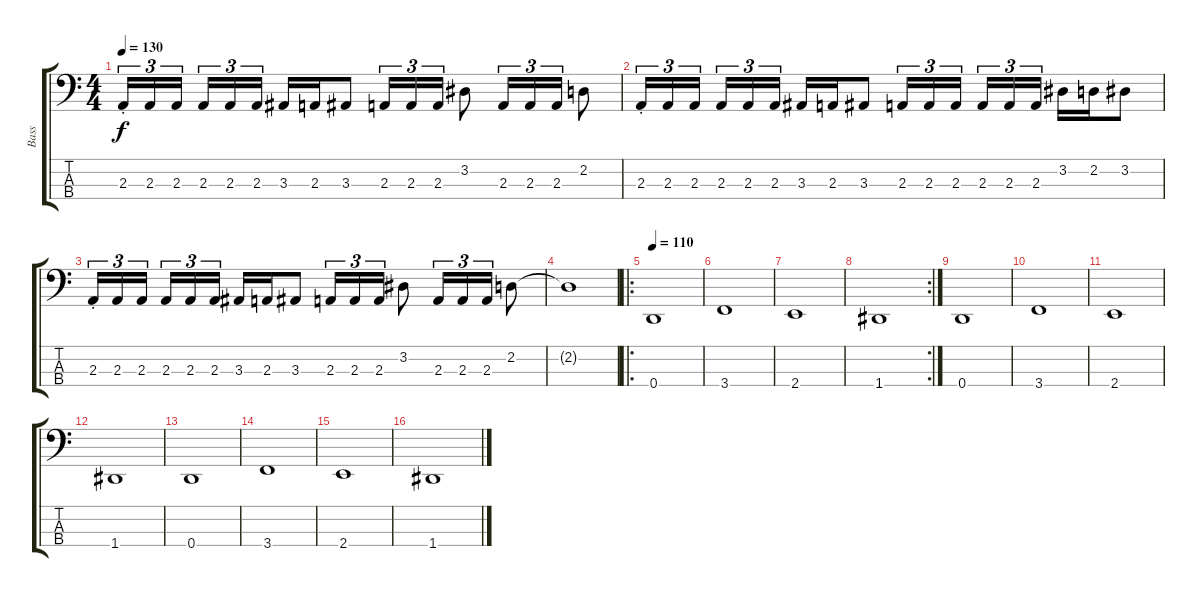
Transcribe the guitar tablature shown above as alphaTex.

\track ("Bass" "Bass") {instrument electricbasspick}
\staff {score tabs}
\tuning (F2 C2 G1 D1) {hide}
\ts (4 4)
\tempo 130
\clef f4
\ks c
2.3{st}.16{tu (3 2) dy f} 2.3.16{tu (3 2)} 2.3.16{tu (3 2)} 2.3.16{tu (3 2)} 2.3.16{tu (3 2)} 2.3.16{tu (3 2)} 3.3.16 2.3.16 3.3.8 2.3.16{tu (3 2)} 2.3.16{tu (3 2)} 2.3.16{tu (3 2)} 3.2.8 2.3.16{tu (3 2)} 2.3.16{tu (3 2)} 2.3.16{tu (3 2)} 2.2.8 |
2.3{st}.16{tu (3 2)} 2.3.16{tu (3 2)} 2.3.16{tu (3 2)} 2.3.16{tu (3 2)} 2.3.16{tu (3 2)} 2.3.16{tu (3 2)} 3.3.16 2.3.16 3.3.8 2.3.16{tu (3 2)} 2.3.16{tu (3 2)} 2.3.16{tu (3 2)} 2.3.16{tu (3 2)} 2.3.16{tu (3 2)} 2.3.16{tu (3 2)} 3.2.16 2.2.16 3.2.8 |
2.3{st}.16{tu (3 2)} 2.3.16{tu (3 2)} 2.3.16{tu (3 2)} 2.3.16{tu (3 2)} 2.3.16{tu (3 2)} 2.3.16{tu (3 2)} 3.3.16 2.3.16 3.3.8 2.3.16{tu (3 2)} 2.3.16{tu (3 2)} 2.3.16{tu (3 2)} 3.2.8 2.3.16{tu (3 2)} 2.3.16{tu (3 2)} 2.3.16{tu (3 2)} 2.2.8 |
2.2{t}.1 |
\ro
\tempo 110
0.4.1 |
3.4.1 |
2.4.1 |
\rc 2
1.4.1 |
0.4.1 |
3.4.1 |
2.4.1 |
1.4.1 |
0.4.1 |
3.4.1 |
2.4.1 |
1.4.1
